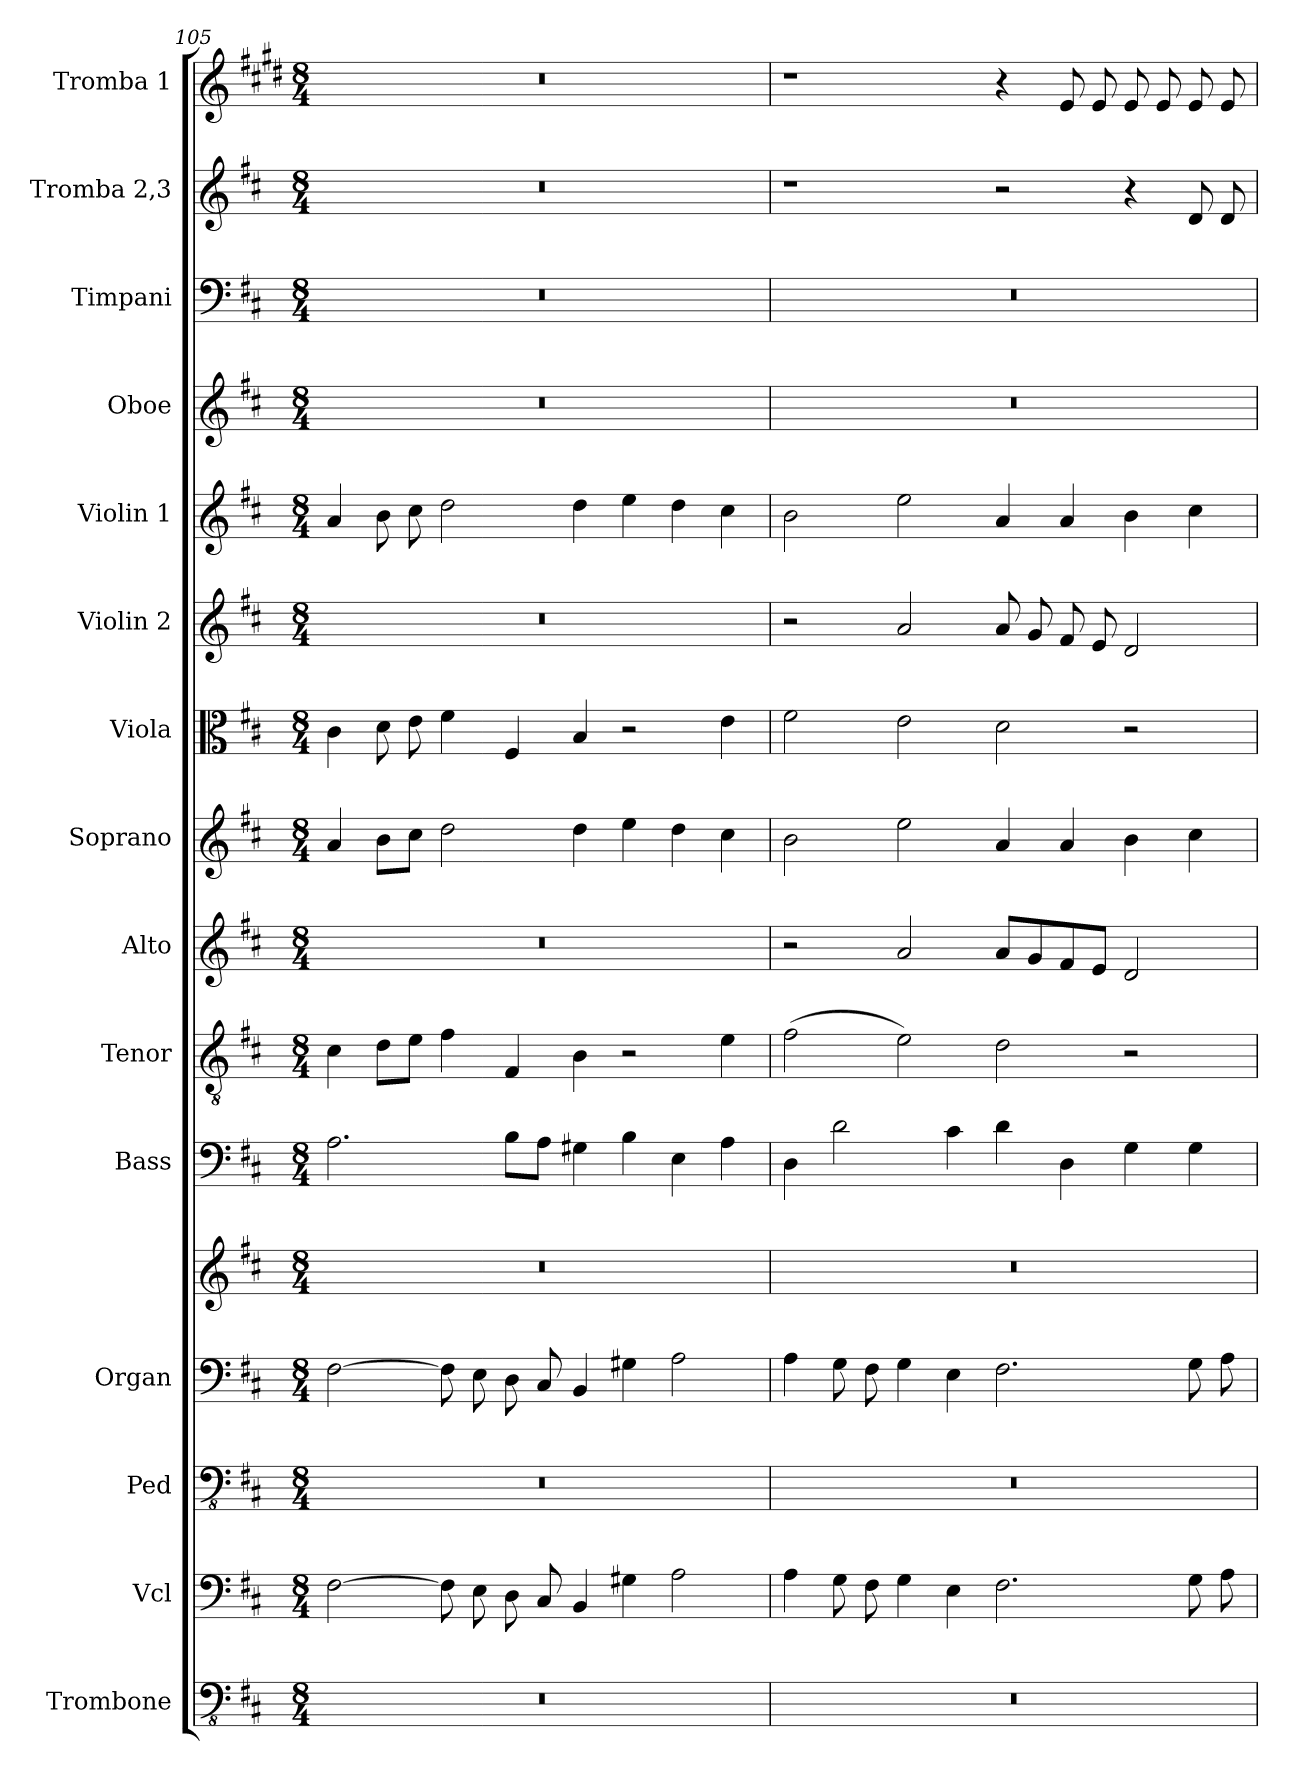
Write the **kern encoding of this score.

**kern	**kern	**kern	**kern	**kern	**kern	**kern	**kern	**kern	**kern	**kern	**kern	**kern	**kern	**kern	**kern
*part15	*part14	*part13	*part12	*part12	*part11	*part10	*part9	*part8	*part7	*part6	*part5	*part4	*part3	*part2	*part1
*staff16	*staff15	*staff14	*staff13	*staff12	*staff11	*staff10	*staff9	*staff8	*staff7	*staff6	*staff5	*staff4	*staff3	*staff2	*staff1
*I"Trombone	*I"Vcl	*I"Ped	*I"Organ	*	*I"Bass	*I"Tenor	*I"Alto	*I"Soprano	*I"Viola	*I"Violin 2	*I"Violin 1	*I"Oboe	*I"Timpani	*I"Tromba 2,3	*I"Tromba 1
*I'Trb	*	*	*	*	*	*	*	*I'S	*	*	*	*I'Ob	*I'Timp	*	*
*clefFv4	*clefF4	*clefFv4	*clefF4	*clefG2	*clefF4	*clefGv2	*clefG2	*clefG2	*clefC3	*clefG2	*clefG2	*clefG2	*clefF4	*clefG2	*clefG2
*	*	*	*	*	*	*	*	*	*	*	*	*	*	*	*ITrd1c2
*k[f#c#]	*k[f#c#]	*k[f#c#]	*k[f#c#]	*k[f#c#]	*k[f#c#]	*k[f#c#]	*k[f#c#]	*k[f#c#]	*k[f#c#]	*k[f#c#]	*k[f#c#]	*k[f#c#]	*k[f#c#]	*k[f#c#]	*k[f#c#]
*M8/4	*M8/4	*M8/4	*M8/4	*M8/4	*M8/4	*M8/4	*M8/4	*M8/4	*M8/4	*M8/4	*M8/4	*M8/4	*M8/4	*M8/4	*M8/4
=105	=105	=105	=105	=105	=105	=105	=105	=105	=105	=105	=105	=105	=105	=105	=105
0r	[2F#\	0r	[2F#\	0r	2.A\	4c#\	0r	4a/	4c#\	0r	4a/	0r	0r	0r	0r
.	.	.	.	.	.	8d\L	.	8b\L	8d\	.	8b\	.	.	.	.
.	.	.	.	.	.	8e\J	.	8cc#\J	8e\	.	8cc#\	.	.	.	.
.	8F#\]	.	8F#\]	.	.	4f#\	.	2dd\	4f#\	.	2dd\	.	.	.	.
.	8E\	.	8E\	.	.	.	.	.	.	.	.	.	.	.	.
.	8D\	.	8D\	.	8B\L	4F#/	.	.	4F#/	.	.	.	.	.	.
.	8C#/	.	8C#/	.	8A\J	.	.	.	.	.	.	.	.	.	.
.	4BB/	.	4BB/	.	4G#X\	4B\	.	4dd\	4B/	.	4dd\	.	.	.	.
.	4G#X\	.	4G#X\	.	4B\	2r	.	4ee\	2r	.	4ee\	.	.	.	.
.	2A\	.	2A\	.	4E\	.	.	4dd\	.	.	4dd\	.	.	.	.
.	.	.	.	.	4A\	4e\	.	4cc#\	4e\	.	4cc#\	.	.	.	.
=106	=106	=106	=106	=106	=106	=106	=106	=106	=106	=106	=106	=106	=106	=106	=106
0r	4A\	0r	4A\	0r	4D\	(2f#\	2r	2b\	2f#\	2r	2b\	0r	0r	1r	1r
.	8G\	.	8G\	.	2d\	.	.	.	.	.	.	.	.	.	.
.	8F#\	.	8F#\	.	.	.	.	.	.	.	.	.	.	.	.
.	4G\	.	4G\	.	.	2e\)	2a/	2ee\	2e\	2a/	2ee\	.	.	.	.
.	4E\	.	4E\	.	4c#\	.	.	.	.	.	.	.	.	.	.
.	2.F#\	.	2.F#\	.	4d\	2d\	8a/L	4a/	2d\	8a/	4a/	.	.	2r	4r
.	.	.	.	.	.	.	8g/	.	.	8g/	.	.	.	.	.
.	.	.	.	.	4D\	.	8f#/	4a/	.	8f#/	4a/	.	.	.	8d/
.	.	.	.	.	.	.	8e/J	.	.	8e/	.	.	.	.	8d/
.	.	.	.	.	4G\	2r	2d/	4b\	2r	2d/	4b\	.	.	4r	8d/
.	.	.	.	.	.	.	.	.	.	.	.	.	.	.	8d/
.	8G\	.	8G\	.	4G\	.	.	4cc#\	.	.	4cc#\	.	.	8d/	8d/
.	8A\	.	8A\	.	.	.	.	.	.	.	.	.	.	8d/	8d/
=	=	=	=	=	=	=	=	=	=	=	=	=	=	=	=
*-	*-	*-	*-	*-	*-	*-	*-	*-	*-	*-	*-	*-	*-	*-	*-
